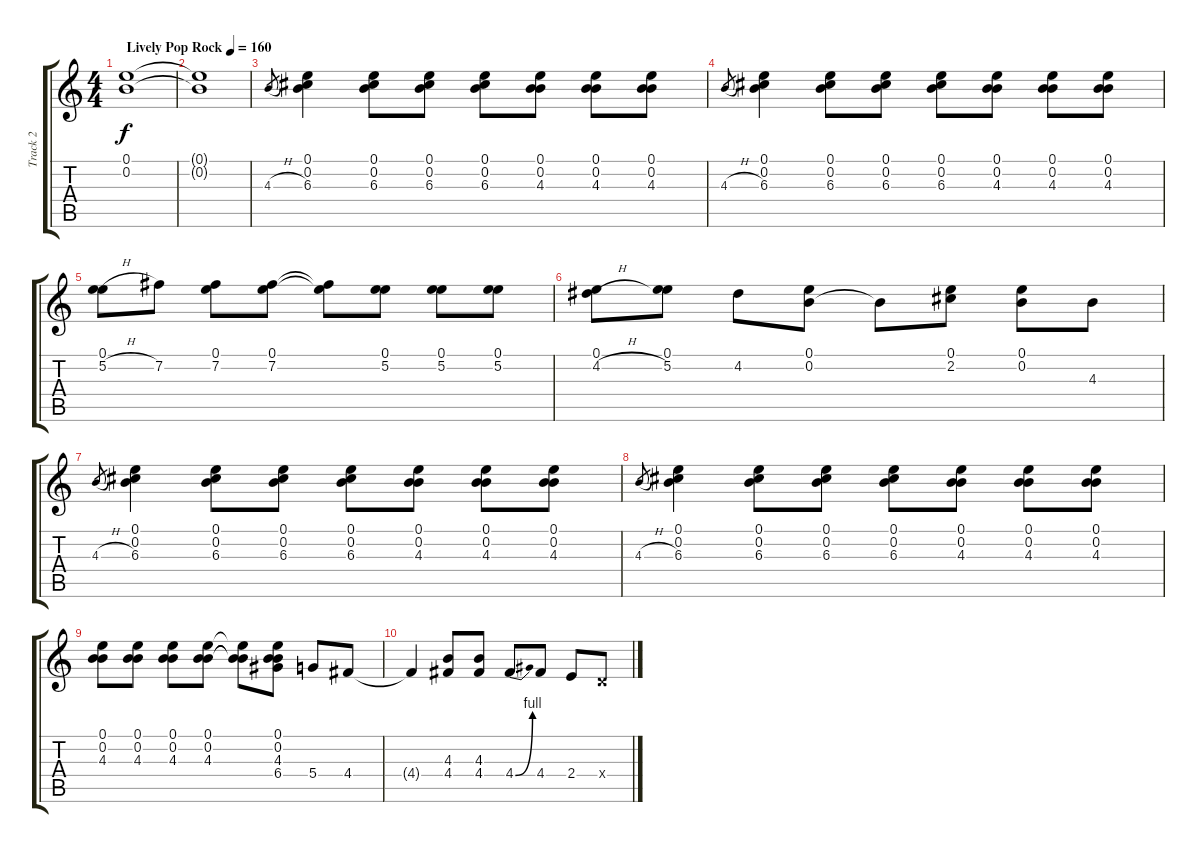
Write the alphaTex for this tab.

\track ("Track 2" "Track 2") {instrument overdrivenguitar}
\staff {score tabs}
\tuning (E4 B3 G3 D3 A2 E2) {hide}
\ts (4 4)
\tempo (160 "Lively Pop Rock")
\clef g2
\ks c
(0.1 0.2).1{dy f instrument overdrivenguitar} |
(0.1{t} 0.2{t}).1 |
4.3{h}.8{gr} (0.1 0.2 6.3).4 (0.1 0.2 6.3).8 (0.1 0.2 6.3).8 (0.1 0.2 6.3).8 (0.1 0.2 4.3).8 (0.1 0.2 4.3).8 (0.1 0.2 4.3).8 |
4.3{h}.8{gr} (0.1 0.2 6.3).4 (0.1 0.2 6.3).8 (0.1 0.2 6.3).8 (0.1 0.2 6.3).8 (0.1 0.2 4.3).8 (0.1 0.2 4.3).8 (0.1 0.2 4.3).8 |
(0.1 5.2{h}).8 7.2.8 (0.1 7.2).8 (0.1 7.2).8 (0.1{t} 7.2{t}).8 (0.1 5.2).8 (0.1 5.2).8 (0.1 5.2).8 |
(0.1 4.2{h}).8 (0.1 5.2).8 4.2.8 (0.1 0.2).8 0.2{t}.8 (0.1 2.2).8 (0.1 0.2).8 4.3.8 |
4.3{h}.8{gr} (0.1 0.2 6.3).4 (0.1 0.2 6.3).8 (0.1 0.2 6.3).8 (0.1 0.2 6.3).8 (0.1 0.2 4.3).8 (0.1 0.2 4.3).8 (0.1 0.2 4.3).8 |
4.3{h}.8{gr} (0.1 0.2 6.3).4 (0.1 0.2 6.3).8 (0.1 0.2 6.3).8 (0.1 0.2 6.3).8 (0.1 0.2 4.3).8 (0.1 0.2 4.3).8 (0.1 0.2 4.3).8 |
(0.1 0.2 4.3).8 (0.1 0.2 4.3).8 (0.1 0.2 4.3).8 (0.1 0.2 4.3).8 (0.1{t} 0.2{t} 4.3{t}).8 (0.1 0.2 4.3 6.4).8 5.4.8 4.4.8 |
4.4{t}.4 (4.3 4.4).8 (4.3 4.4).8 4.4{be (bend 0 0 60 4)}.8 4.4.8 2.4.8 0.4{x}.8
